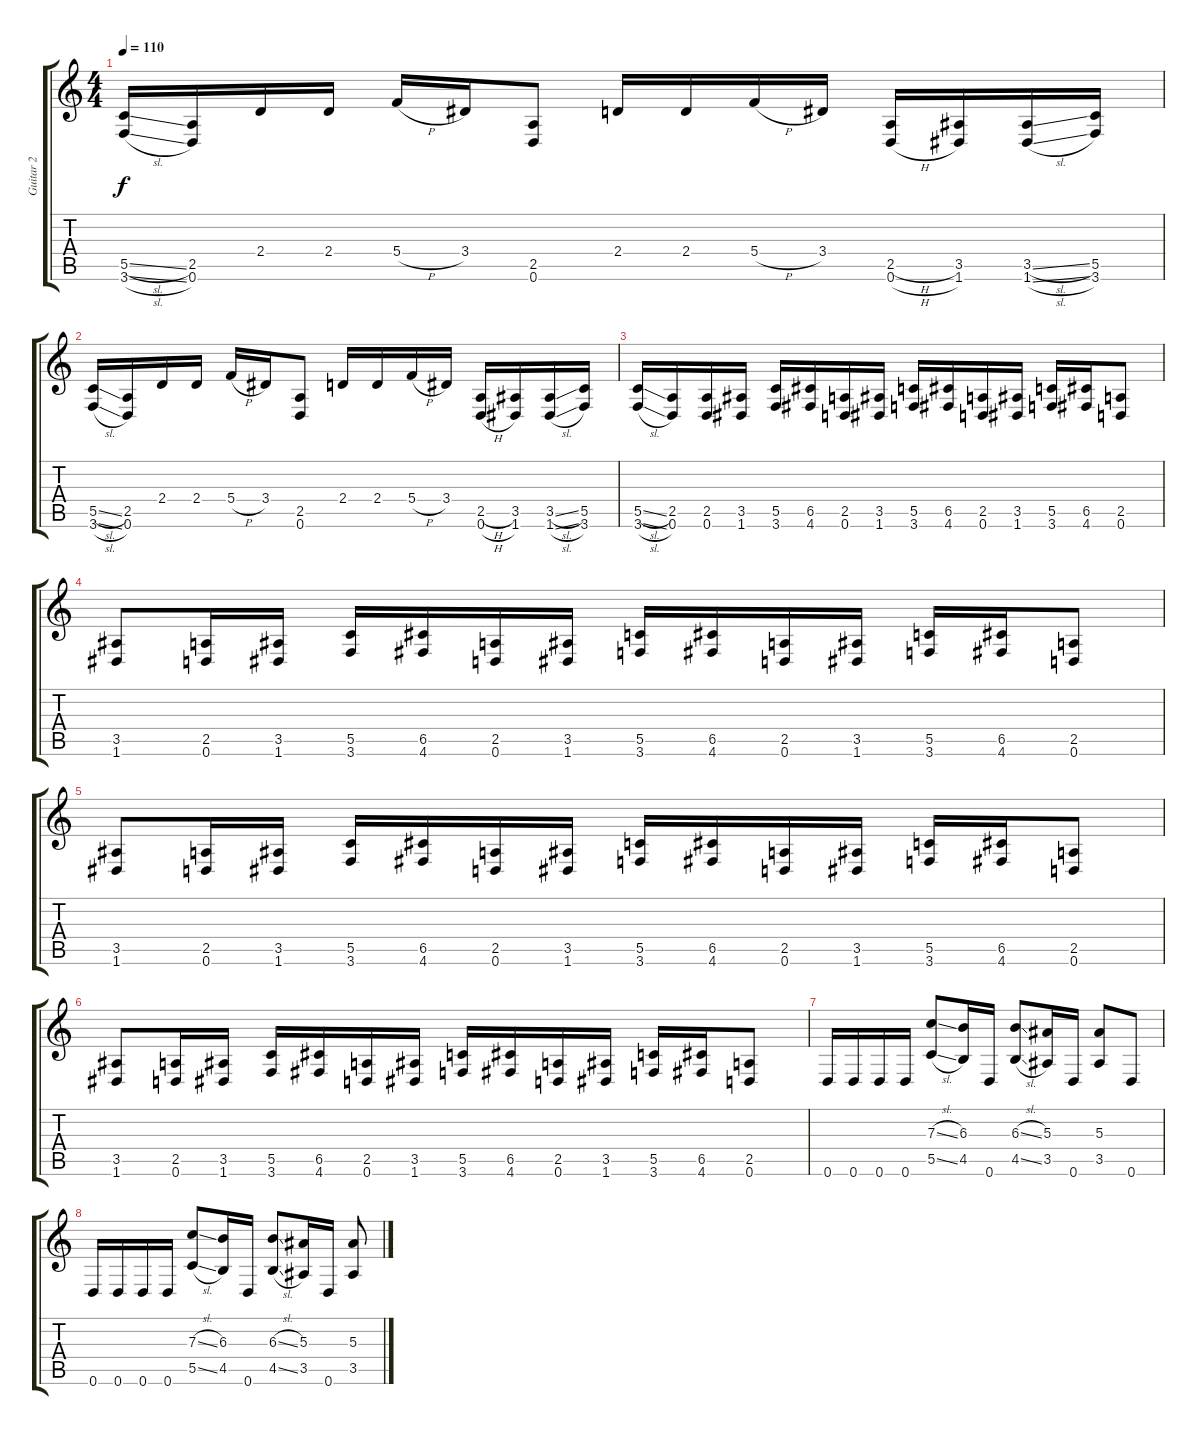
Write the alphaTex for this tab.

\track ("Guitar 2" "Guitar 2") {instrument distortionguitar}
\staff {score tabs}
\tuning (D4 A3 F3 C3 G2 D2) {hide}
\ts (4 4)
\tempo 110
\clef g2
\ks c
(5.5{sl} 3.6{sl}).16{dy f} (2.5 0.6).16 2.4.16 2.4.16 5.4{h}.16 3.4.16 (2.5 0.6).8 2.4.16 2.4.16 5.4{h}.16 3.4.16 (2.5{h} 0.6{h}).16 (3.5 1.6).16 (3.5{sl} 1.6{sl}).16 (5.5 3.6).16 |
(5.5{sl} 3.6{sl}).16 (2.5 0.6).16 2.4.16 2.4.16 5.4{h}.16 3.4.16 (2.5 0.6).8 2.4.16 2.4.16 5.4{h}.16 3.4.16 (2.5{h} 0.6{h}).16 (3.5 1.6).16 (3.5{sl} 1.6{sl}).16 (5.5 3.6).16 |
(5.5{sl} 3.6{sl}).16 (2.5 0.6).16 (2.5 0.6).16 (3.5 1.6).16 (5.5 3.6).16 (6.5 4.6).16 (2.5 0.6).16 (3.5 1.6).16 (5.5 3.6).16 (6.5 4.6).16 (2.5 0.6).16 (3.5 1.6).16 (5.5 3.6).16 (6.5 4.6).16 (2.5 0.6).8 |
(3.5 1.6).8 (2.5 0.6).16 (3.5 1.6).16 (5.5 3.6).16 (6.5 4.6).16 (2.5 0.6).16 (3.5 1.6).16 (5.5 3.6).16 (6.5 4.6).16 (2.5 0.6).16 (3.5 1.6).16 (5.5 3.6).16 (6.5 4.6).16 (2.5 0.6).8 |
(3.5 1.6).8 (2.5 0.6).16 (3.5 1.6).16 (5.5 3.6).16 (6.5 4.6).16 (2.5 0.6).16 (3.5 1.6).16 (5.5 3.6).16 (6.5 4.6).16 (2.5 0.6).16 (3.5 1.6).16 (5.5 3.6).16 (6.5 4.6).16 (2.5 0.6).8 |
(3.5 1.6).8 (2.5 0.6).16 (3.5 1.6).16 (5.5 3.6).16 (6.5 4.6).16 (2.5 0.6).16 (3.5 1.6).16 (5.5 3.6).16 (6.5 4.6).16 (2.5 0.6).16 (3.5 1.6).16 (5.5 3.6).16 (6.5 4.6).16 (2.5 0.6).8 |
0.6.16 0.6.16 0.6.16 0.6.16 (7.3{sl} 5.5{sl}).8 (6.3 4.5).16 0.6.16 (6.3{sl} 4.5{sl}).8 (5.3 3.5).16 0.6.16 (5.3 3.5).8 0.6.8 |
0.6.16 0.6.16 0.6.16 0.6.16 (7.3{sl} 5.5{sl}).8 (6.3 4.5).16 0.6.16 (6.3{sl} 4.5{sl}).8 (5.3 3.5).16 0.6.16 (5.3 3.5).8
